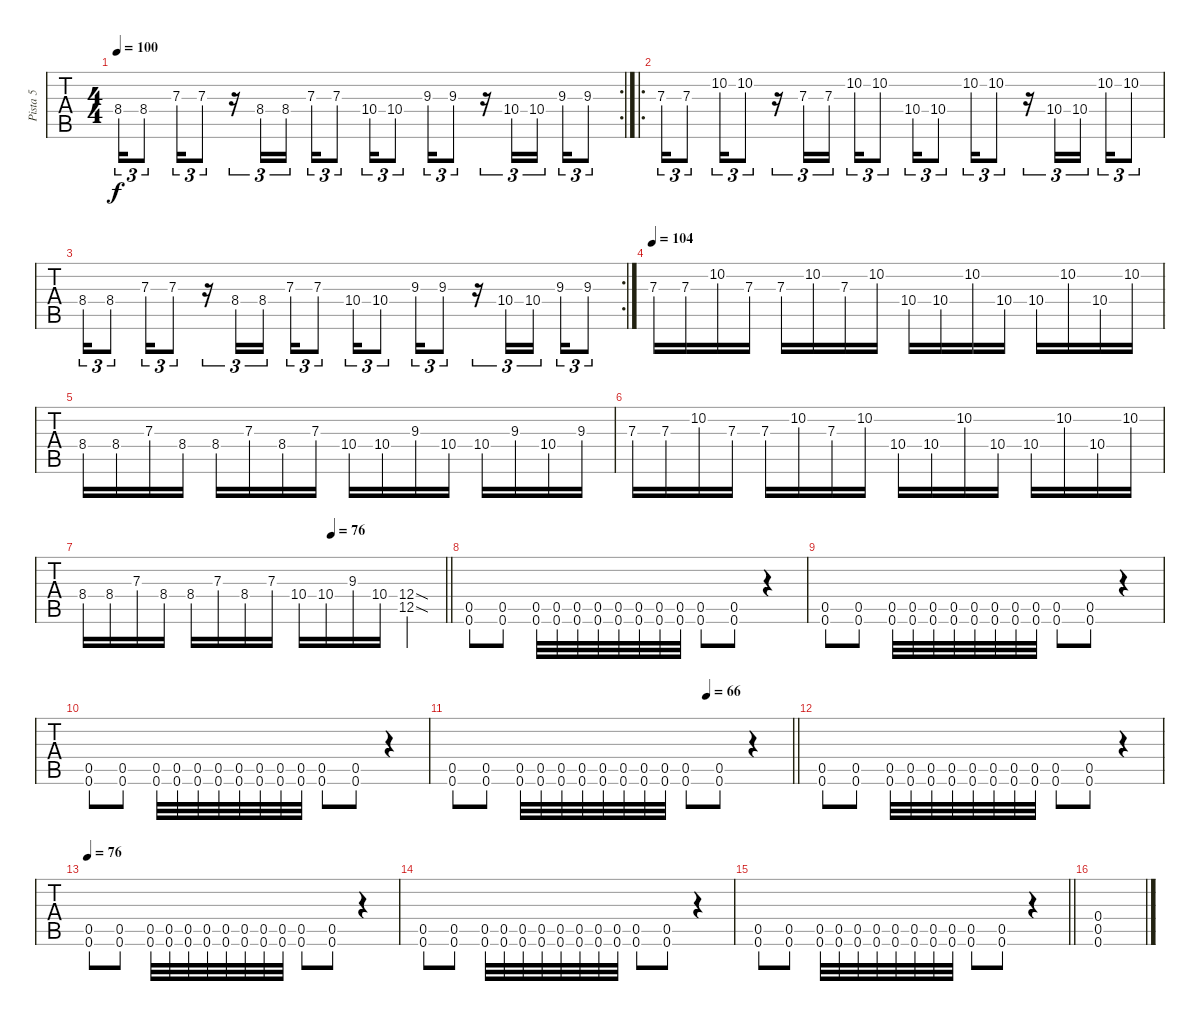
\track ("Pista 5" "Pista 5") {instrument overdrivenguitar}
\staff {tabs}
\tuning (D4 A3 F3 C3 G2 C2) {hide}
\rc 2
\ts (4 4)
\tempo 100
\clef g2
\ks c
8.4.16{tu (3 2) dy f} 8.4.8{tu (3 2)} 7.3.16{tu (3 2)} 7.3.8{tu (3 2)} r.16{tu (3 2)} 8.4.16{tu (3 2)} 8.4.16{tu (3 2) beam splitsecondary} 7.3.16{tu (3 2)} 7.3.8{tu (3 2)} 10.4.16{tu (3 2)} 10.4.8{tu (3 2)} 9.3.16{tu (3 2)} 9.3.8{tu (3 2)} r.16{tu (3 2)} 10.4.16{tu (3 2)} 10.4.16{tu (3 2) beam splitsecondary} 9.3.16{tu (3 2)} 9.3.8{tu (3 2)} |
\ro
7.3.16{tu (3 2)} 7.3.8{tu (3 2)} 10.2.16{tu (3 2)} 10.2.8{tu (3 2)} r.16{tu (3 2)} 7.3.16{tu (3 2)} 7.3.16{tu (3 2) beam splitsecondary} 10.2.16{tu (3 2)} 10.2.8{tu (3 2)} 10.4.16{tu (3 2)} 10.4.8{tu (3 2)} 10.2.16{tu (3 2)} 10.2.8{tu (3 2)} r.16{tu (3 2)} 10.4.16{tu (3 2)} 10.4.16{tu (3 2) beam splitsecondary} 10.2.16{tu (3 2)} 10.2.8{tu (3 2)} |
\rc 2
8.4.16{tu (3 2)} 8.4.8{tu (3 2)} 7.3.16{tu (3 2)} 7.3.8{tu (3 2)} r.16{tu (3 2)} 8.4.16{tu (3 2)} 8.4.16{tu (3 2) beam splitsecondary} 7.3.16{tu (3 2)} 7.3.8{tu (3 2)} 10.4.16{tu (3 2)} 10.4.8{tu (3 2)} 9.3.16{tu (3 2)} 9.3.8{tu (3 2)} r.16{tu (3 2)} 10.4.16{tu (3 2)} 10.4.16{tu (3 2) beam splitsecondary} 9.3.16{tu (3 2)} 9.3.8{tu (3 2)} |
\tempo 104
7.3.16 7.3.16 10.2.16 7.3.16 7.3.16 10.2.16 7.3.16 10.2.16 10.4.16 10.4.16 10.2.16 10.4.16 10.4.16 10.2.16 10.4.16 10.2.16 |
8.4.16 8.4.16 7.3.16 8.4.16 8.4.16 7.3.16 8.4.16 7.3.16 10.4.16 10.4.16 9.3.16 10.4.16 10.4.16 9.3.16 10.4.16 9.3.16 |
7.3.16 7.3.16 10.2.16 7.3.16 7.3.16 10.2.16 7.3.16 10.2.16 10.4.16 10.4.16 10.2.16 10.4.16 10.4.16 10.2.16 10.4.16 10.2.16 |
\tempo (76 0.6875)
\barLineRight lightlight
8.4.16 8.4.16 7.3.16 8.4.16 8.4.16 7.3.16 8.4.16 7.3.16 10.4.16 10.4.16 9.3.16 10.4.16 (12.4{sod} 12.5{sod}).4 |
\section ("" "")
(0.5 0.6).8 (0.5 0.6).8 (0.5 0.6).32 (0.5 0.6).32 (0.5 0.6).32 (0.5 0.6).32 (0.5 0.6).32 (0.5 0.6).32 (0.5 0.6).32 (0.5 0.6).32 (0.5 0.6).8 (0.5 0.6).8 r.4 |
(0.5 0.6).8 (0.5 0.6).8 (0.5 0.6).32 (0.5 0.6).32 (0.5 0.6).32 (0.5 0.6).32 (0.5 0.6).32 (0.5 0.6).32 (0.5 0.6).32 (0.5 0.6).32 (0.5 0.6).8 (0.5 0.6).8 r.4 |
(0.5 0.6).8 (0.5 0.6).8 (0.5 0.6).32 (0.5 0.6).32 (0.5 0.6).32 (0.5 0.6).32 (0.5 0.6).32 (0.5 0.6).32 (0.5 0.6).32 (0.5 0.6).32 (0.5 0.6).8 (0.5 0.6).8 r.4 |
\tempo (66 0.75)
\barLineRight lightlight
(0.5 0.6).8 (0.5 0.6).8 (0.5 0.6).32 (0.5 0.6).32 (0.5 0.6).32 (0.5 0.6).32 (0.5 0.6).32 (0.5 0.6).32 (0.5 0.6).32 (0.5 0.6).32 (0.5 0.6).8 (0.5 0.6).8 r.4 |
\section ("" "")
(0.5 0.6).8 (0.5 0.6).8 (0.5 0.6).32 (0.5 0.6).32 (0.5 0.6).32 (0.5 0.6).32 (0.5 0.6).32 (0.5 0.6).32 (0.5 0.6).32 (0.5 0.6).32 (0.5 0.6).8 (0.5 0.6).8 r.4 |
\tempo 76
(0.5 0.6).8 (0.5 0.6).8 (0.5 0.6).32 (0.5 0.6).32 (0.5 0.6).32 (0.5 0.6).32 (0.5 0.6).32 (0.5 0.6).32 (0.5 0.6).32 (0.5 0.6).32 (0.5 0.6).8 (0.5 0.6).8 r.4 |
(0.5 0.6).8 (0.5 0.6).8 (0.5 0.6).32 (0.5 0.6).32 (0.5 0.6).32 (0.5 0.6).32 (0.5 0.6).32 (0.5 0.6).32 (0.5 0.6).32 (0.5 0.6).32 (0.5 0.6).8 (0.5 0.6).8 r.4 |
\barLineRight lightlight
(0.5 0.6).8 (0.5 0.6).8 (0.5 0.6).32 (0.5 0.6).32 (0.5 0.6).32 (0.5 0.6).32 (0.5 0.6).32 (0.5 0.6).32 (0.5 0.6).32 (0.5 0.6).32 (0.5 0.6).8 (0.5 0.6).8 r.4 |
\section ("" "")
(0.4 0.5 0.6).1
